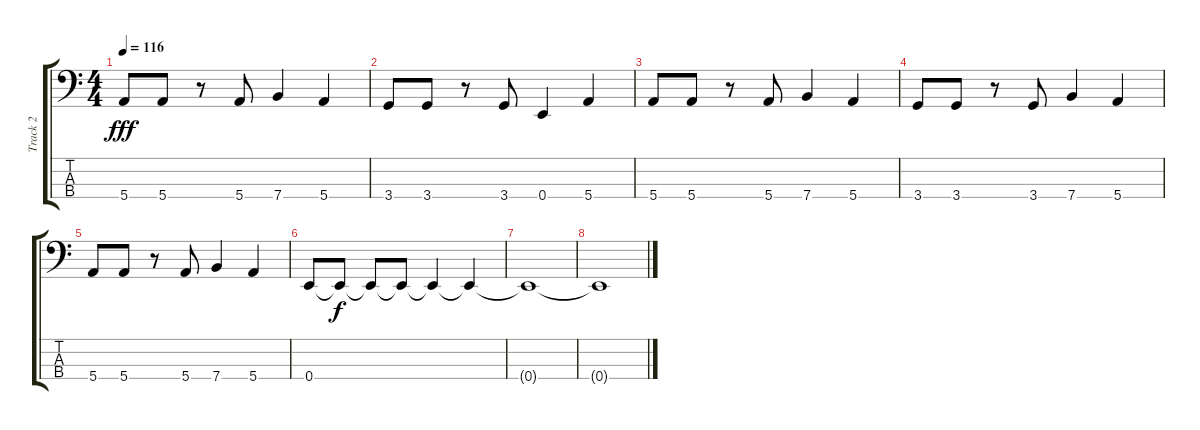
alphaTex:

\track ("Track 2" "Track 2") {instrument electricbassfinger}
\staff {score tabs}
\tuning (G2 D2 A1 E1) {hide}
\ts (4 4)
\tempo 116
\clef f4
\ks c
5.4.8{dy fff} 5.4.8 r.8 5.4.8 7.4.4 5.4.4 |
3.4.8 3.4.8 r.8 3.4.8 0.4.4 5.4.4 |
5.4.8 5.4.8 r.8 5.4.8 7.4.4 5.4.4 |
3.4.8 3.4.8 r.8 3.4.8 7.4.4 5.4.4 |
5.4.8 5.4.8 r.8 5.4.8 7.4.4 5.4.4 |
0.4.8 0.4{t}.8{dy f} 0.4{t}.8 0.4{t}.8 0.4{t}.4 0.4{t}.4 |
0.4{t}.1 |
0.4{t}.1
